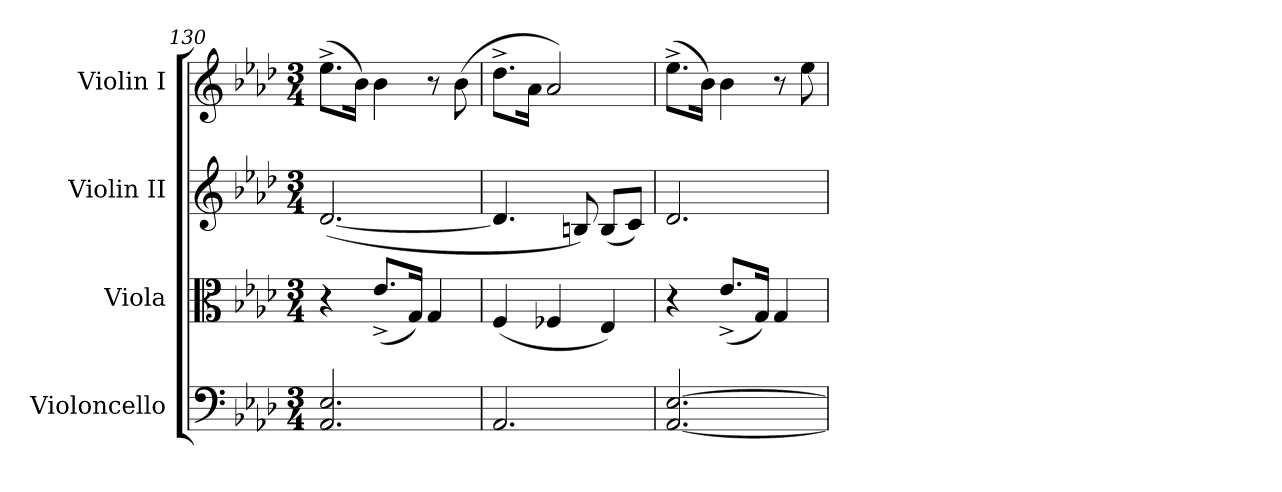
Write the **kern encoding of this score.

**kern	**kern	**kern	**kern
*part4	*part3	*part2	*part1
*staff4	*staff3	*staff2	*staff1
*I"Violoncello	*I"Viola	*I"Violin II	*I"Violin I
*I'Vc	*I'Vla	*I'Vln	*I'Vln
*clefF4	*clefC3	*clefG2	*clefG2
*k[b-e-a-d-]	*k[b-e-a-d-]	*k[b-e-a-d-]	*k[b-e-a-d-]
*M3/4	*M3/4	*M3/4	*M3/4
=130	=130	=130	=130
2.AA-/ 2.E-/	4r	([2.d-/	(8.ee-^\L
.	.	.	16b-\Jk)
.	(8.e-^/L	.	4b-\
.	16G/Jk)	.	.
.	4G/	.	8r
.	.	.	(8b-\
!!LO:LB:g=z
=131	=131	=131	=131
2.AA-/	(4F/	4.d-/]	8.dd-^\L
.	.	.	16a-\Jk
.	4F-X/	.	2a-/)
.	.	8Bn/)	.
.	4E-/)	(8B/L	.
.	.	8c/J)	.
=132	=132	=132	=132
[2.AA-/ [2.E-/	4r	2.d-/	(8.ee-^\L
.	.	.	16b-\Jk)
.	(8.e-^/L	.	4b-\
.	16G/Jk)	.	.
.	4G/	.	8r
.	.	.	8ee-\
=	=	=	=
*-	*-	*-	*-
